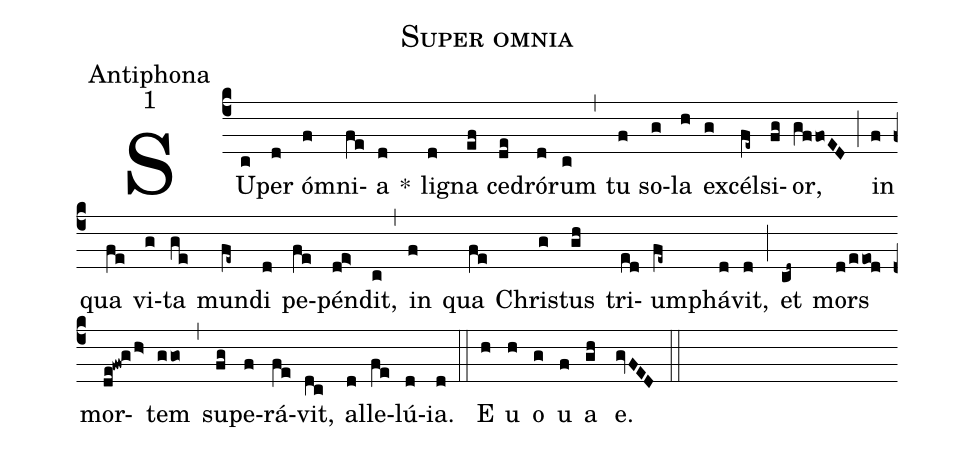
name:Super omnia;
office-part:Antiphona;
mode:1;
%%
(c4)
SU(c)per(d) ó(f)mni(fe)a(d) *()
li(d)gna(ef) ce(de)dró(d)rum(c) (,)
tu(f) so(g)la(h) ex(g)cél(fe~)si(fg)or,(gffoED) (;)
in(f) qua(fe) vi(g)ta(ge) mun(fe~)di(d) pe(fe)pén(d!e>)dit,(c) (,)
in(f) qua(fe) Chri(g)stus(gh) tri(ed)um(fe~)phá(d)vit,(d) (;)
et(cd~) mors(d/eeod) mor(de!fw!g/h>)tem(ggo>) (,)
su(fg)pe(f)rá(fe)vit,(dc) al(d)le(fe)lú(d)ia.(d) (::)
E(h) u(h) o(g) u(f) a (gh) e.(gvFED) (::)
